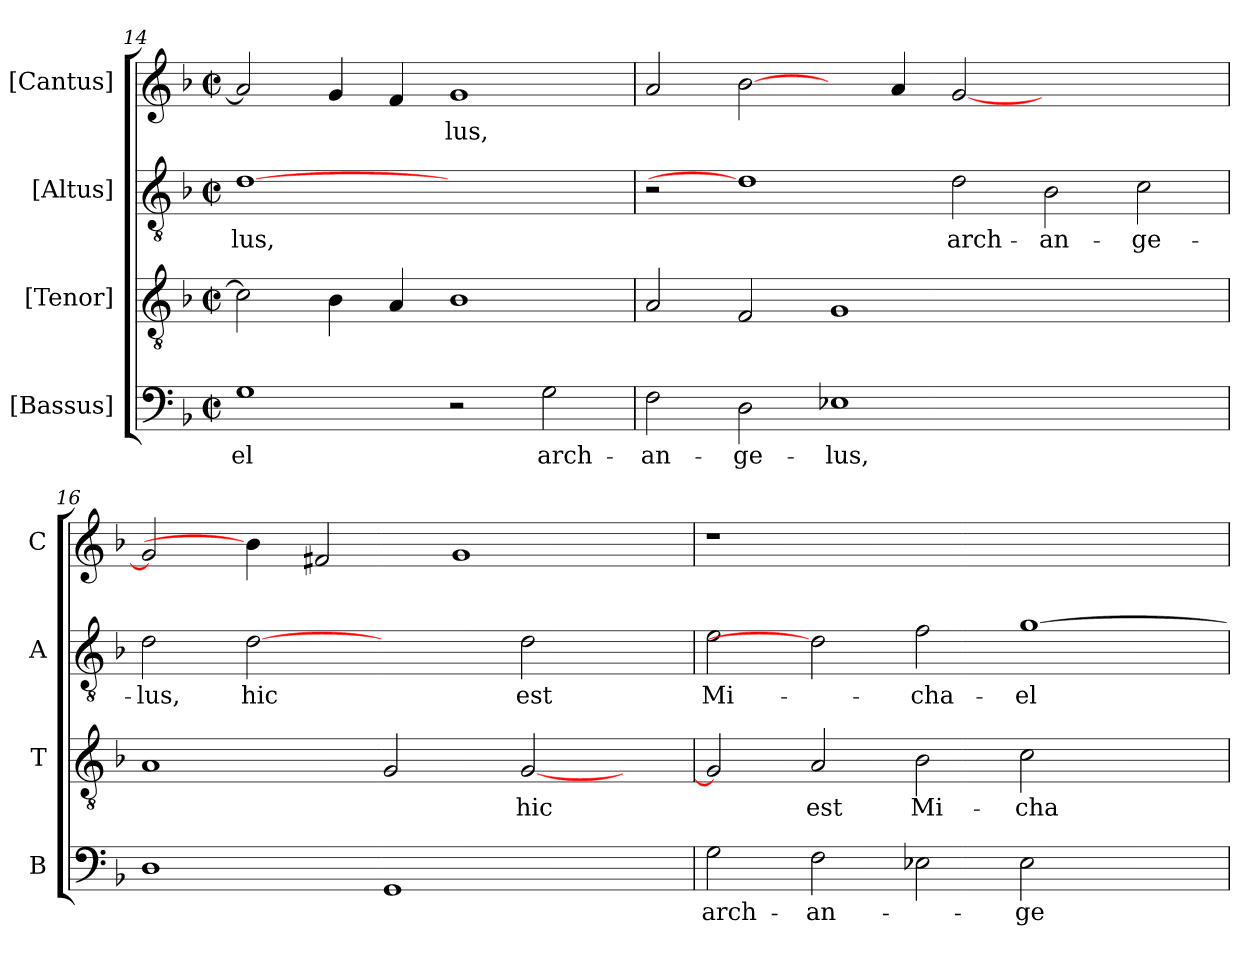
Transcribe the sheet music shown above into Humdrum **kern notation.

**kern	**text	**kern	**text	**kern	**text	**kern	**text
*part4	*part4	*part3	*part3	*part2	*part2	*part1	*part1
*staff4	*staff4	*staff3	*staff3	*staff2	*staff2	*staff1	*staff1
*I"[Bassus]	*	*I"[Tenor]	*	*I"[Altus]	*	*I"[Cantus]	*
*I'B	*	*I'T	*	*I'A	*	*I'C	*
!!LO:PB:g=z
*clefF4	*	*clefGv2	*	*clefGv2	*	*clefG2	*
*k[b-]	*	*k[b-]	*	*k[b-]	*	*k[b-]	*
*F:	*	*F:	*	*F:	*	*F:	*
*M2/2	*	*M2/2	*	*M2/2	*	*M2/2	*
*met(c|)	*	*met(c|)	*	*met(c|)	*	*met(c|)	*
=14	=14	=14	=14	=14	=14	=14	=14
!	!LO:LY:b	!	!	!	!LO:LY:b	!	!
1G	-el	2c\]	.	[1d	-lus,	2a/]	.
.	.	4B-\	.	.	.	4g/	.
.	.	4A/	.	.	.	4f/	.
!	!	!	!	!	!	!	!LO:LY:b
2r	.	1B-	.	1ryy	.	1g	-lus,
!	!LO:LY:b	!	!	!	!	!	!
2G\	arch-	.	.	.	.	.	.
=15	=15	=15	=15	=15	=15	=15	=15
!	!LO:LY:b	!	!	!	!	!	!
2F\	-an-	2A/	.	2r	.	2a/	.
!	!LO:LY:b	!	!	!	!	!	!
2D\	-ge-	2F/	.	1d]	.	[2b-\	.
!	!LO:LY:b	!	!	!	!	!	!
1E-X	-lus,	1G	.	.	.	4ryy	.
.	.	.	.	.	.	4a/	.
!	!	!	!	!	!LO:LY:b	!	!
.	.	.	.	2d\	arch-	[2g/	.
!	!	!	!	!	!LO:LY:b	!	!
1ryy	.	1ryy	.	2B-\	-an-	1ryy	.
!	!	!	!	!	!LO:LY:b	!	!
.	.	.	.	2c\	-ge-	.	.
=16	=16	=16	=16	=16	=16	=16	=16
!	!	!	!	!	!LO:LY:b	!	!
1D	.	1A	.	2d\	-lus,	2g/]	.
!	!	!	!	!	!LO:LY:b	!	!
.	.	.	.	[2d	hic	4b-\]	.
.	.	.	.	.	.	2f#X/	.
1GG	.	2G/	.	2ryy	.	.	.
.	.	.	.	.	.	1g	.
!	!	!	!LO:LY:b	!	!LO:LY:b	!	!
.	.	[2G/	hic	2d\	est	.	.
4ryy	.	4ryy	.	4ryy	.	.	.
=17	=17	=17	=17	=17	=17	=17	=17
!	!LO:LY:b	!	!	!	!LO:LY:b	!	!
2G\	arch-	2G/]	.	2e\	Mi-	1r	.
!	!LO:LY:b	!	!LO:LY:b	!	!	!	!
2F\	-an-	2A/	est	2d]	.	.	.
!	!	!	!LO:LY:b	!	!LO:LY:b	!	!
2E-X\	.	2B-\	Mi-	2f\	-cha-	1.ryy	.
!	!LO:LY:b	!	!LO:LY:b	!	!LO:LY:b	!	!
2E-\	-ge-	2c\	-cha-	[1g	-el	.	.
2ryy	.	2ryy	.	.	.	.	.
=	=	=	=	=	=	=	=
*-	*-	*-	*-	*-	*-	*-	*-
